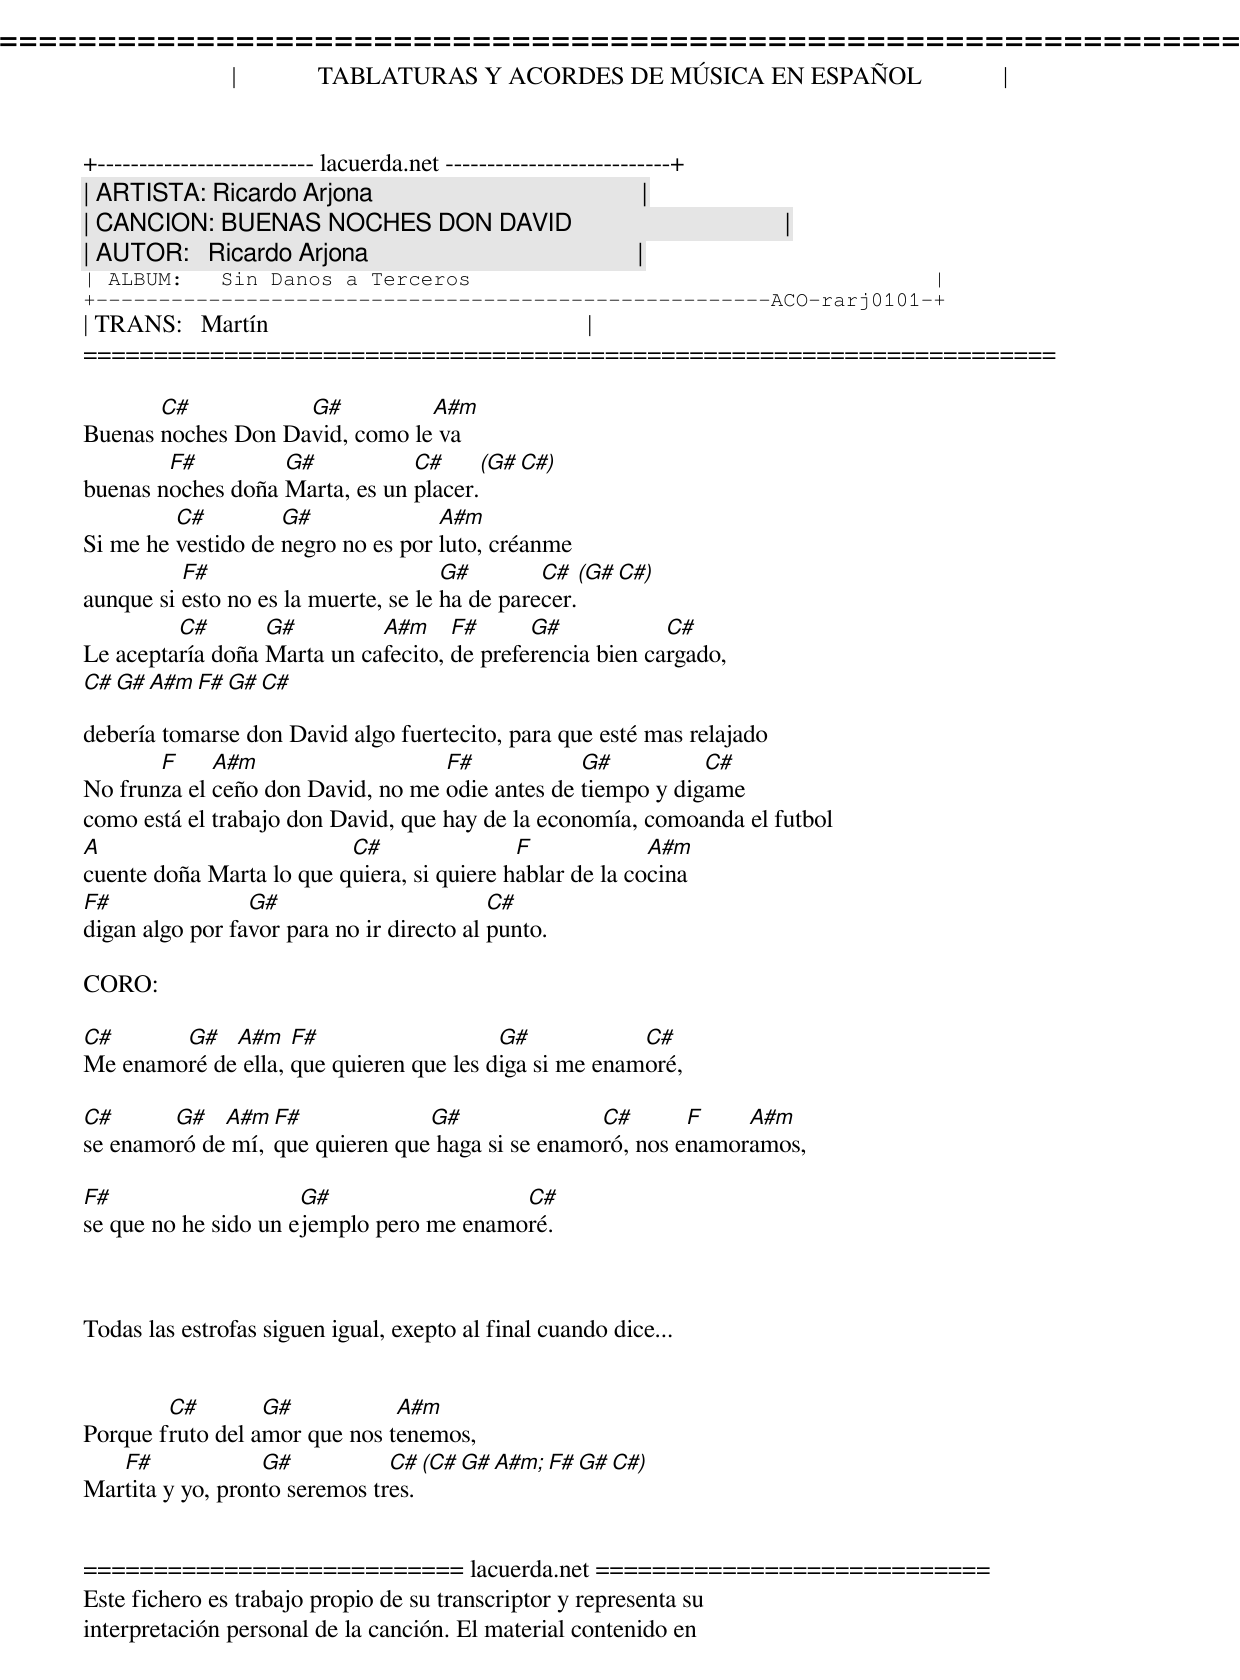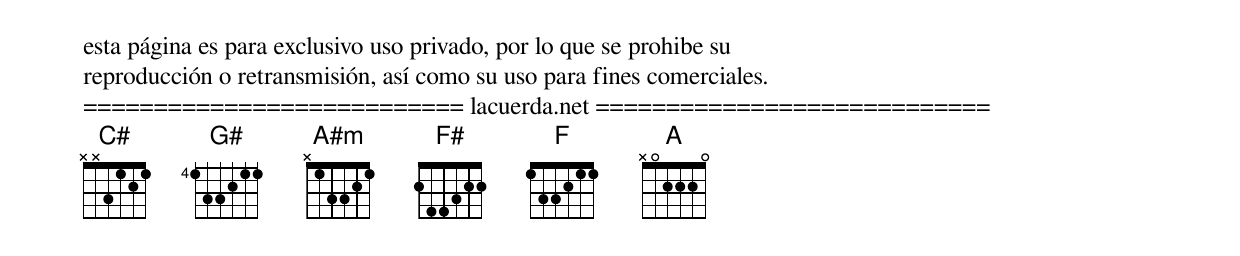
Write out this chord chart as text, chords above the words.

=====================================================================
|             TABLATURAS Y ACORDES DE MÚSICA EN ESPAÑOL             |
+-------------------------- lacuerda.net ---------------------------+
| ARTISTA: Ricardo Arjona                                           |
| CANCION: BUENAS NOCHES DON DAVID                                  |
| AUTOR:   Ricardo Arjona                                           |
| ALBUM:   Sin Danos a Terceros                                     |
+------------------------------------------------------ACO-rarj0101-+
| TRANS:   Martín                                                   |
=====================================================================

       C#           G#          A#m
Buenas noches Don David, como le va
        F#         G#           C#         (G# C#)
buenas noches doña Marta, es un placer.
         C#         G#              A#m
Si me he vestido de negro no es por luto, créanme
          F#                          G#        C#       (G# C#)
aunque si esto no es la muerte, se le ha de parecer.
         C#       G#         A#m     F#      G#            C#
Le aceptaría doña Marta un cafecito, de preferencia bien cargado,
          C#         G#          A#m        F#       G#          C#

debería tomarse don David algo fuertecito, para que esté mas relajado
       F     A#m                   F#            G#          C#
No frunza el ceño don David, no me odie antes de tiempo y digame
como está el trabajo don David, que hay de la economía, comoanda el futbol
A                         C#                F             A#m
cuente doña Marta lo que quiera, si quiere hablar de la cocina
F#               G#                        C#
digan algo por favor para no ir directo al punto.

CORO:

C#      G#   A#m    F#                   G#            C#
Me enamoré de ella, que quieren que les diga si me enamoré,

C#      G#   A#m  F#             G#               C#       F    A#m
se enamoró de mí, que quieren que haga si se enamoró, nos enamoramos,

F#                    G#                  C#
se que no he sido un ejemplo pero me enamoré.



Todas las estrofas siguen igual, exepto al final cuando dice...


        C#        G#           A#m
Porque fruto del amor que nos tenemos,
   F#             G#           C#   (C# G# A#m; F# G# C#)
Martita y yo, pronto seremos tres.


=========================== lacuerda.net ============================
Este fichero es trabajo propio de su transcriptor y representa su
interpretación personal de la canción. El material contenido en
esta página es para exclusivo uso privado, por lo que se prohibe su
reproducción o retransmisión, así como su uso para fines comerciales.
=========================== lacuerda.net ============================
